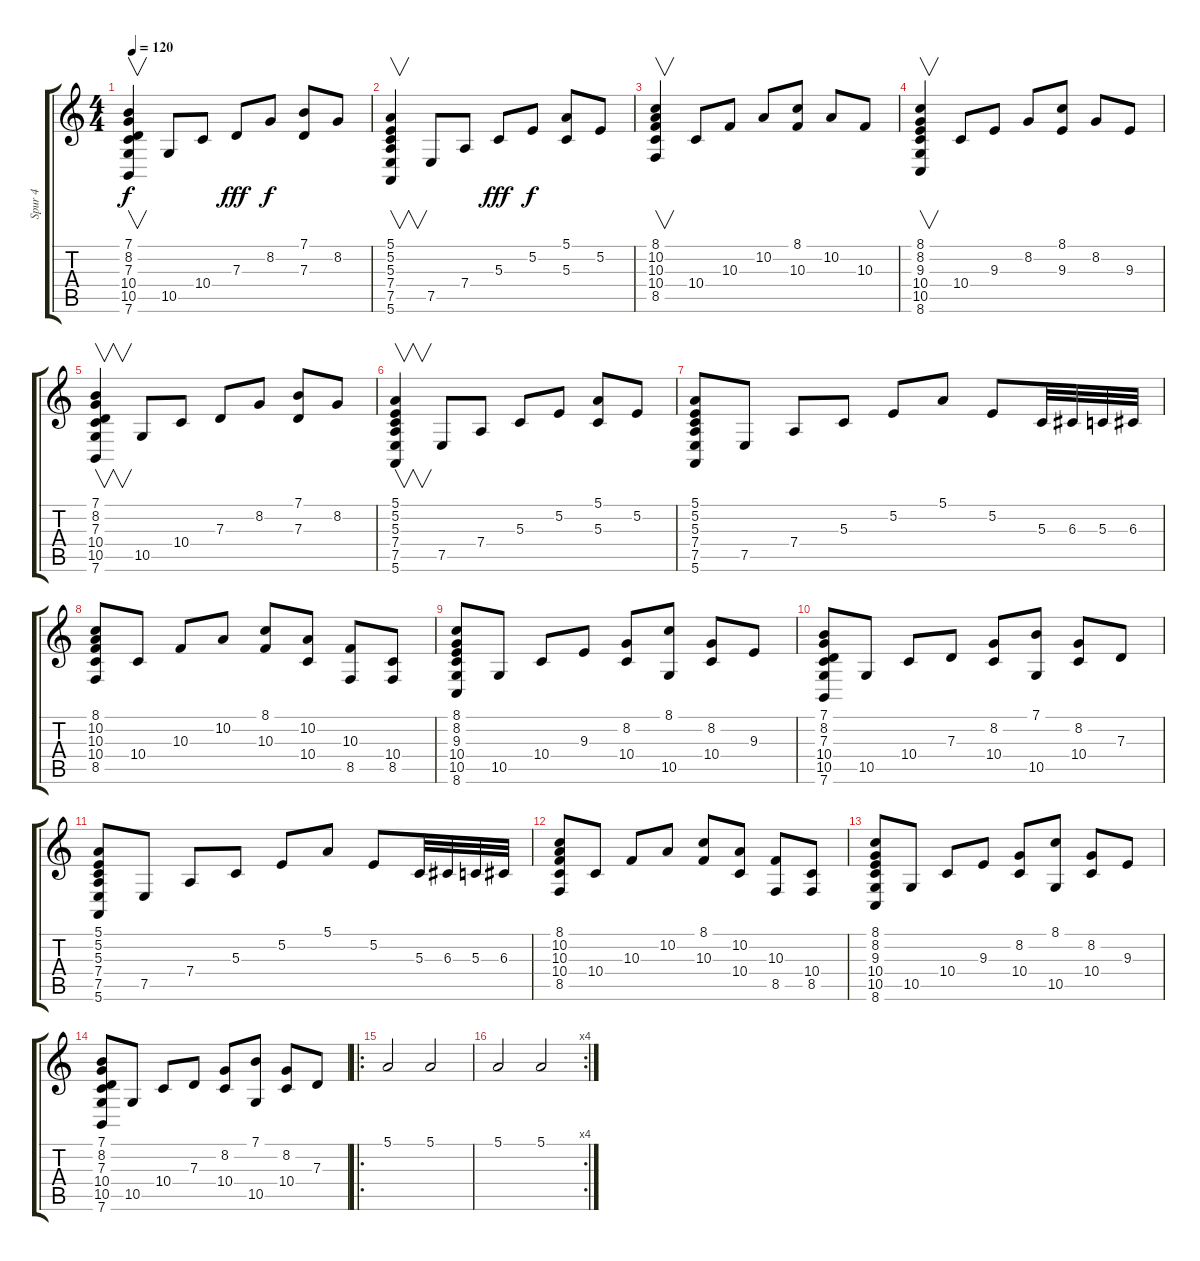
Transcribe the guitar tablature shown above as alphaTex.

\track ("Spur 4" "Spur 4") {instrument brightacousticpiano}
\staff {score tabs}
\tuning (E4 B3 G3 D3 A2 E2) {hide}
\ts (4 4)
\tempo 120
\clef g2
\ks c
(7.1 8.2 7.3 10.4 10.5 7.6).4{v dy f} 10.5.8 10.4.8 7.3.8{dy fff} 8.2.8{dy f} (7.1 7.3).8 8.2.8 |
(5.1 5.2 5.3 7.4 7.5 5.6).4{v} 7.5.8 7.4.8 5.3.8{dy fff} 5.2.8{dy f} (5.1 5.3).8 5.2.8 |
(8.1 10.2 10.3 10.4 8.5).4{v} 10.4.8 10.3.8 10.2.8 (8.1 10.3).8 10.2.8 10.3.8 |
(8.1 8.2 9.3 10.4 10.5 8.6).4{v} 10.4.8 9.3.8 8.2.8 (8.1 9.3).8 8.2.8 9.3.8 |
(7.1 8.2 7.3 10.4 10.5 7.6).4{v} 10.5.8 10.4.8 7.3.8 8.2.8 (7.1 7.3).8 8.2.8 |
(5.1 5.2 5.3 7.4 7.5 5.6).4{v} 7.5.8 7.4.8 5.3.8 5.2.8 (5.1 5.3).8 5.2.8 |
(5.1 5.2 5.3 7.4 7.5 5.6).8 7.5.8 7.4.8 5.3.8 5.2.8 5.1.8 5.2.8 5.3.32 6.3.32 5.3.32 6.3.32 |
(8.1 10.2 10.3 10.4 8.5).8 10.4.8 10.3.8 10.2.8 (8.1 10.3).8 (10.2 10.4).8 (10.3 8.5).8 (10.4 8.5).8 |
(8.1 8.2 9.3 10.4 10.5 8.6).8 10.5.8 10.4.8 9.3.8 (8.2 10.4).8 (8.1 10.5).8 (8.2 10.4).8 9.3.8 |
(7.1 8.2 7.3 10.4 10.5 7.6).8 10.5.8 10.4.8 7.3.8 (8.2 10.4).8 (7.1 10.5).8 (8.2 10.4).8 7.3.8 |
(5.1 5.2 5.3 7.4 7.5 5.6).8 7.5.8 7.4.8 5.3.8 5.2.8 5.1.8 5.2.8 5.3.32 6.3.32 5.3.32 6.3.32 |
(8.1 10.2 10.3 10.4 8.5).8 10.4.8 10.3.8 10.2.8 (8.1 10.3).8 (10.2 10.4).8 (10.3 8.5).8 (10.4 8.5).8 |
(8.1 8.2 9.3 10.4 10.5 8.6).8 10.5.8 10.4.8 9.3.8 (8.2 10.4).8 (8.1 10.5).8 (8.2 10.4).8 9.3.8 |
(7.1 8.2 7.3 10.4 10.5 7.6).8 10.5.8 10.4.8 7.3.8 (8.2 10.4).8 (7.1 10.5).8 (8.2 10.4).8 7.3.8 |
\ro
5.1.2 5.1.2 |
\rc 4
5.1.2 5.1.2
